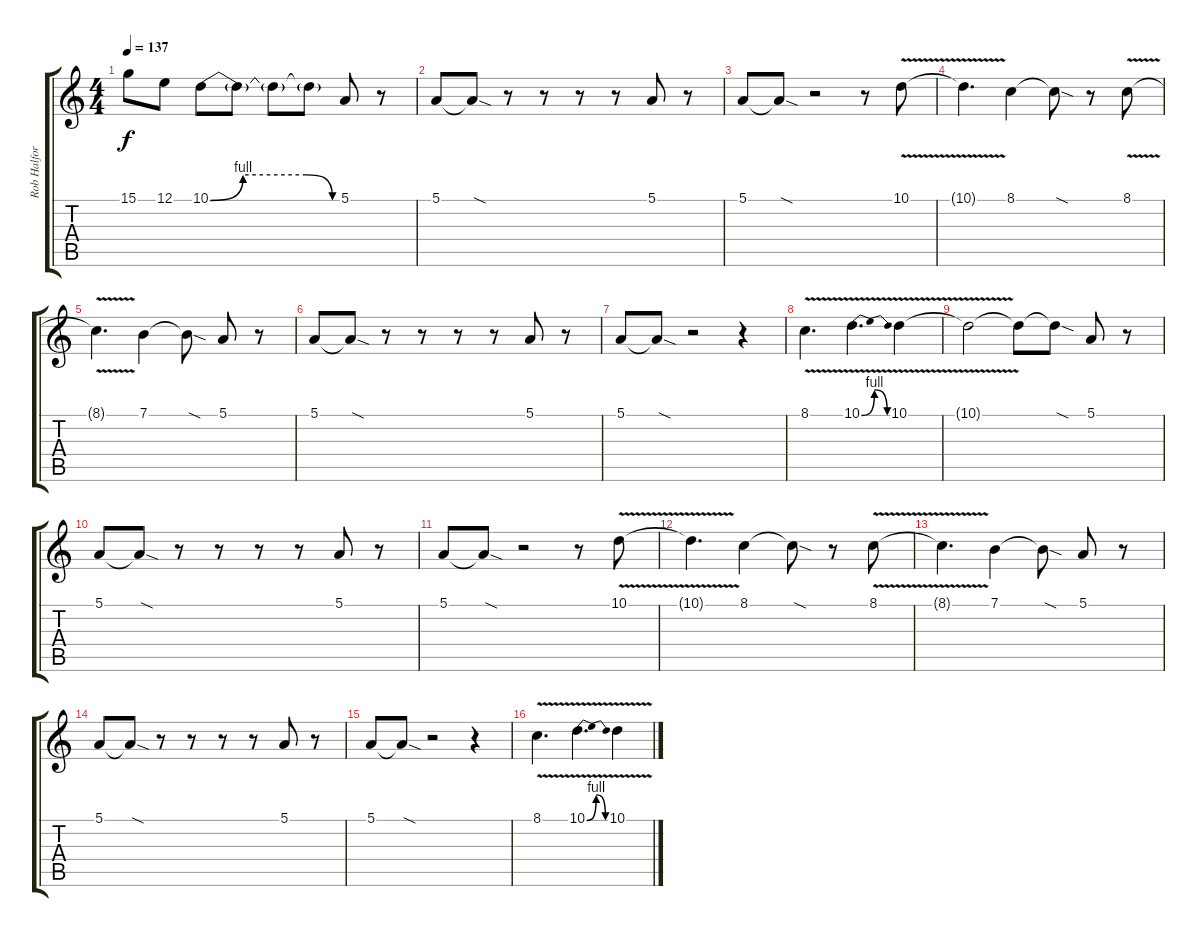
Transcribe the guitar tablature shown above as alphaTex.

\track ("Rob Halford" "Rob Halfor") {instrument violin}
\staff {score tabs}
\tuning (E4 B3 G3 D3 A2 E2) {hide}
\ts (4 4)
\tempo 137
\clef g2
\ks c
15.1.8{dy f} 12.1.8 10.1{be (custom 0 0 15 4 44 4 56 0 60 0)}.8 10.1{t}.8 10.1{t}.8 10.1{t}.8 5.1.8 r.8 |
5.1.8 5.1{sod t}.8 r.8 r.8 r.8 r.8 5.1.8 r.8 |
5.1.8 5.1{sod t}.8 r.2 r.8 10.1{v}.8 |
10.1{t}.4{d} 8.1.4 8.1{sod t}.8 r.8 8.1{v}.8 |
8.1{t}.4{d} 7.1.4 7.1{sod t}.8 5.1.8 r.8 |
5.1.8 5.1{sod t}.8 r.8 r.8 r.8 r.8 5.1.8 r.8 |
5.1.8 5.1{sod t}.8 r.2 r.4 |
8.1{v}.4{d} 10.1{be (bendrelease 0 0 11 4 49 4 60 0) v}.4{d} 10.1{v}.4 |
10.1{t}.2 10.1{t}.8 10.1{sod t}.8 5.1.8 r.8 |
5.1.8 5.1{sod t}.8 r.8 r.8 r.8 r.8 5.1.8 r.8 |
5.1.8 5.1{sod t}.8 r.2 r.8 10.1{v}.8 |
10.1{t}.4{d} 8.1.4 8.1{sod t}.8 r.8 8.1{v}.8 |
8.1{t}.4{d} 7.1.4 7.1{sod t}.8 5.1.8 r.8 |
5.1.8 5.1{sod t}.8 r.8 r.8 r.8 r.8 5.1.8 r.8 |
5.1.8 5.1{sod t}.8 r.2 r.4 |
8.1{v}.4{d} 10.1{be (bendrelease 0 0 11 4 49 4 60 0) v}.4{d} 10.1{v}.4
